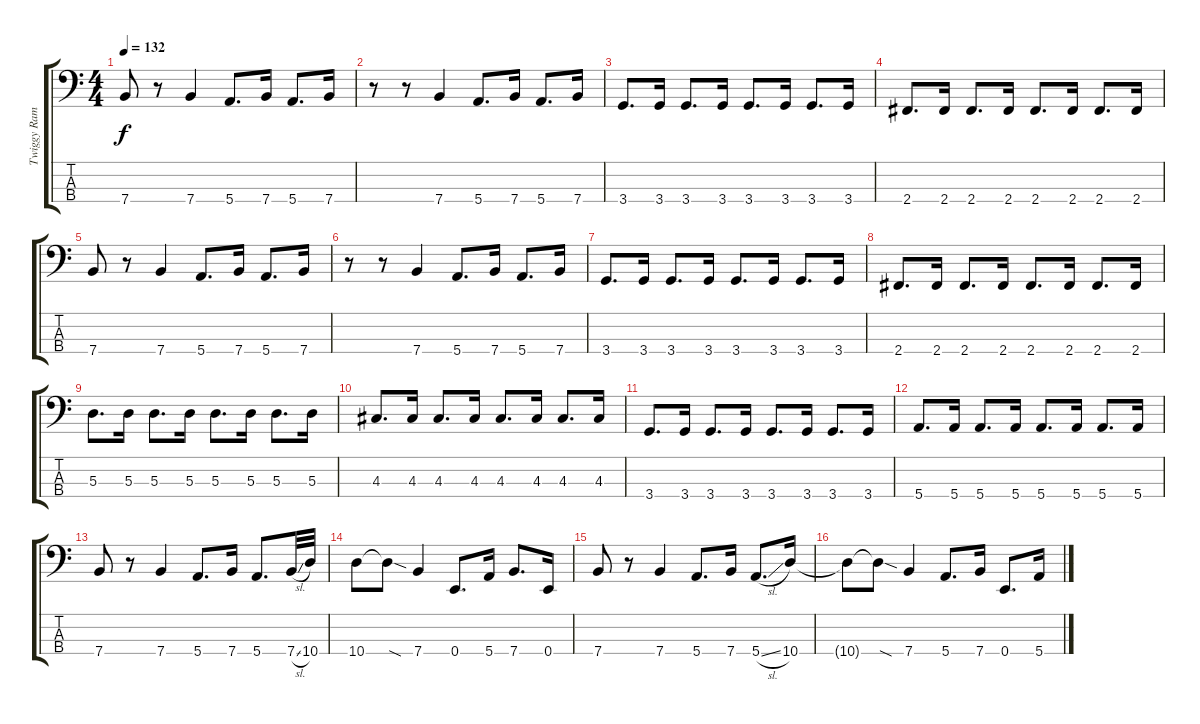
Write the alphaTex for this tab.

\track ("Twiggy Ramirez" "Twiggy Ram") {instrument distortionguitar}
\staff {score tabs}
\tuning (G2 D2 A1 E1) {hide}
\ts (4 4)
\tempo 132
\clef f4
\ks c
7.4.8{dy f} r.8 7.4.4 5.4.8{d} 7.4.16 5.4.8{d} 7.4.16 |
r.8 r.8 7.4.4 5.4.8{d} 7.4.16 5.4.8{d} 7.4.16 |
3.4.8{d} 3.4.16 3.4.8{d} 3.4.16 3.4.8{d} 3.4.16 3.4.8{d} 3.4.16 |
2.4.8{d} 2.4.16 2.4.8{d} 2.4.16 2.4.8{d} 2.4.16 2.4.8{d} 2.4.16 |
7.4.8 r.8 7.4.4 5.4.8{d} 7.4.16 5.4.8{d} 7.4.16 |
r.8 r.8 7.4.4 5.4.8{d} 7.4.16 5.4.8{d} 7.4.16 |
3.4.8{d} 3.4.16 3.4.8{d} 3.4.16 3.4.8{d} 3.4.16 3.4.8{d} 3.4.16 |
2.4.8{d} 2.4.16 2.4.8{d} 2.4.16 2.4.8{d} 2.4.16 2.4.8{d} 2.4.16 |
5.3.8{d} 5.3.16 5.3.8{d} 5.3.16 5.3.8{d} 5.3.16 5.3.8{d} 5.3.16 |
4.3.8{d} 4.3.16 4.3.8{d} 4.3.16 4.3.8{d} 4.3.16 4.3.8{d} 4.3.16 |
3.4.8{d} 3.4.16 3.4.8{d} 3.4.16 3.4.8{d} 3.4.16 3.4.8{d} 3.4.16 |
5.4.8{d} 5.4.16 5.4.8{d} 5.4.16 5.4.8{d} 5.4.16 5.4.8{d} 5.4.16 |
7.4.8 r.8 7.4.4 5.4.8{d} 7.4.16 5.4.8{d} 7.4{sl}.32 10.4.32 |
10.4.8 10.4{sod t}.8 7.4.4 0.4.8{d} 5.4.16 7.4.8{d} 0.4.16 |
7.4.8 r.8 7.4.4 5.4.8{d} 7.4.16 5.4{sl}.8{d} 10.4.16 |
10.4{t}.8 10.4{sod t}.8 7.4.4 5.4.8{d} 7.4.16 0.4.8{d} 5.4.16
